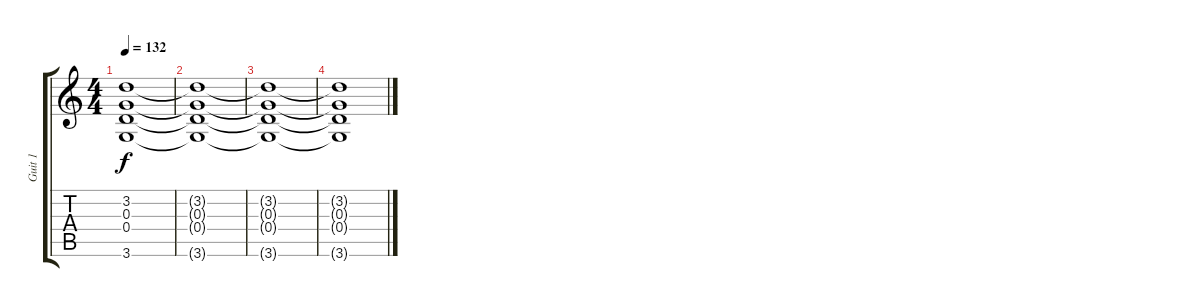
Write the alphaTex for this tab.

\track ("Guit 1" "Guit 1") {instrument overdrivenguitar}
\staff {score tabs}
\tuning (E4 B3 G3 D3 A2 E2) {hide}
\ts (4 4)
\section ("" "")
\tempo 132
\clef g2
\ks c
(3.2 0.3 0.4 3.6).1{dy f volume 0} |
(3.2{t} 0.3{t} 0.4{t} 3.6{t}).1 |
(3.2{t} 0.3{t} 0.4{t} 3.6{t}).1 |
(3.2{t} 0.3{t} 0.4{t} 3.6{t}).1
